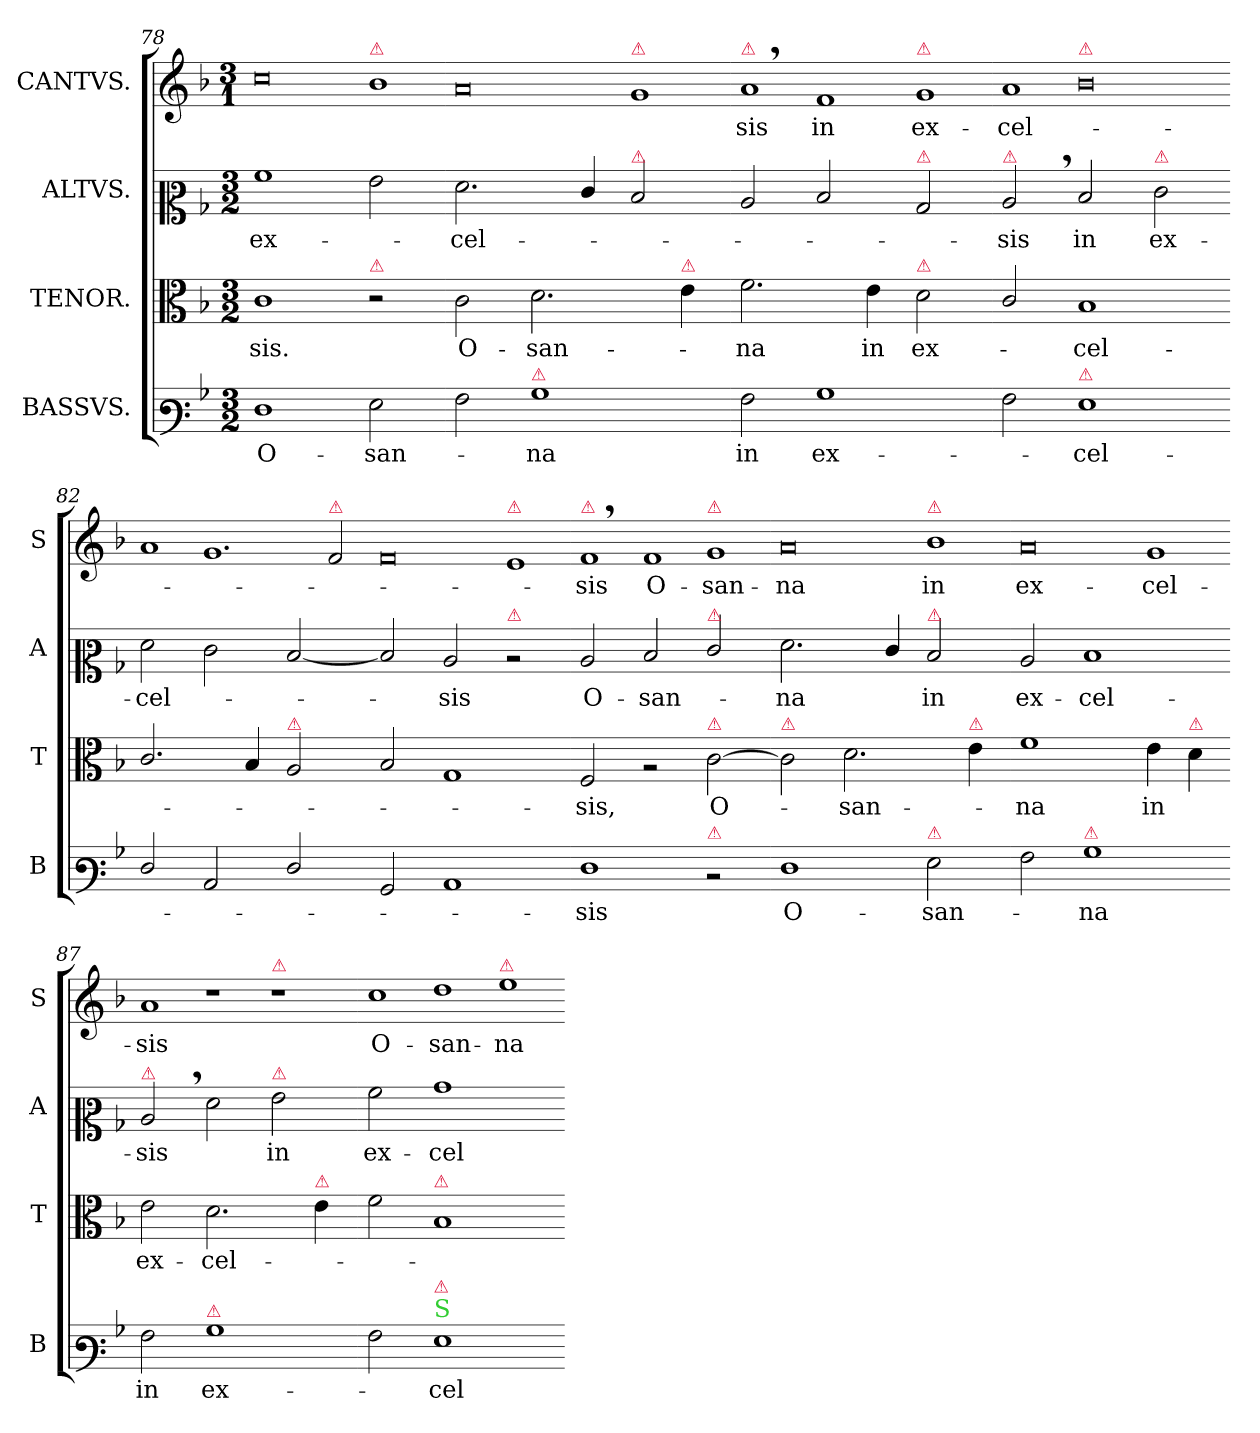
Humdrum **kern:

**kern	**text	**kern	**text	**kern	**text	**kern	**text
*part4	*part4	*part3	*part3	*part2	*part2	*part1	*part1
*staff4	*staff4	*staff3	*staff3	*staff2	*staff2	*staff1	*staff1
*I"BASSVS.	*	*I"TENOR.	*	*I"ALTVS.	*	*I"CANTVS.	*
*I'B	*	*I'T	*	*I'A	*	*I'S	*
*clefF3	*	*clefC3	*	*clefC2	*	*clefG2	*
*k[b-]	*	*k[b-]	*	*k[b-]	*	*k[b-]	*
*M3/2	*	*M3/2	*	*M3/2	*	*M3/1	*
=78	=78	=78	=78	=78	=78	=78	=78
!	!	!	!	!	!	!LO:N:vis=0	!
1F	O-	1c	-sis.	1a	ex-	1cc	.
!	!	!	!	!	!	!LO:TX:a:color=crimson:t=⚠	!
!	!	!LO:TX:a:color=crimson:t=⚠	!	!	!	!	!
!	!	!	!	!	!	!LO:N:vis=1	!
2G\	-san-	2r	.	2g\	.	2b-\	.
=79-	=79-	=79-	=79-	=79-	=79-	=79-	=79-
!	!	!	!	!	!	!LO:N:vis=0	!
2A\	.	2c\	O-	2.f\	-cel-	1a	.
!LO:TX:a:color=crimson:t=⚠	!	!	!	!	!	!	!
1B-	-na	2.d\	-san-	.	.	.	.
.	.	.	.	4e/	.	.	.
!	!	!	!	!	!	!LO:TX:a:color=crimson:t=⚠	!
!	!	!	!	!LO:TX:a:color=crimson:t=⚠	!	!	!
!	!	!	!	!	!	!LO:N:vis=1	!
.	.	.	.	2d/	.	2g/	.
!	!	!LO:TX:a:color=crimson:t=⚠	!	!	!	!	!
.	.	4e\	.	.	.	.	.
=80-	=80-	=80-	=80-	=80-	=80-	=80-	=80-
!	!	!	!	!	!	!LO:TX:a:color=crimson:t=⚠	!
!	!	!	!	!	!	!LO:N:vis=1	!
2A\	in	2.f\	-na	2c/	.	2a,</	-sis
!	!	!	!	!	!	!LO:N:vis=1	!
1B-	ex-	.	.	2d/	.	2f/	in
.	.	4e\	in	.	.	.	.
!	!	!	!	!	!	!LO:TX:a:color=crimson:t=⚠	!
!	!	!	!	!LO:TX:a:color=crimson:t=⚠	!	!	!
!	!	!LO:TX:a:color=crimson:t=⚠	!	!	!	!	!
!	!	!	!	!	!	!LO:N:vis=1	!
.	.	2d\	ex-	2B-/	.	2g/	ex-
=81-	=81-	=81-	=81-	=81-	=81-	=81-	=81-
!	!	!	!	!LO:TX:a:color=crimson:t=⚠	!	!	!
!	!	!	!	!	!	!LO:N:vis=1	!
2A\	.	2c/	.	2c,</	-sis	2a/	-cel-
!	!	!	!	!	!	!LO:TX:a:color=crimson:t=⚠	!
!LO:TX:a:color=crimson:t=⚠	!	!	!	!	!	!	!
!	!	!	!	!	!	!LO:N:vis=0	!
1G	-cel-	1B-	-cel-	2d/	in	1b-	.
!	!	!	!	!LO:TX:a:color=crimson:t=⚠	!	!	!
.	.	.	.	2e\	ex-	.	.
=82-	=82-	=82-	=82-	=82-	=82-	=82-	=82-
!	!	!	!	!	!	!LO:N:vis=1	!
2F/	.	2.c/	.	2f\	-cel-	2a/	.
!	!	!	!	!	!	!LO:N:vis=1.	!
2C/	.	.	.	2e\	.	2.g/	.
.	.	4B-/	.	.	.	.	.
!	!	!LO:TX:a:color=crimson:t=⚠	!	!	!	!	!
2F/	.	2A/	.	[2d/	.	.	.
!	!	!	!	!	!	!LO:TX:a:color=crimson:t=⚠	!
!	!	!	!	!	!	!LO:N:vis=2	!
.	.	.	.	.	.	4f/	.
=83-	=83-	=83-	=83-	=83-	=83-	=83-	=83-
!	!	!	!	!	!	!LO:N:vis=0	!
2BB-/	.	2B-/	.	2d/]	.	1f	.
1C	.	1G	.	2c/	-sis	.	.
!	!	!	!	!	!	!LO:TX:a:color=crimson:t=⚠	!
!	!	!	!	!LO:TX:a:color=crimson:t=⚠	!	!	!
!	!	!	!	!	!	!LO:N:vis=1	!
.	.	.	.	2rc	.	2e/	.
=84-	=84-	=84-	=84-	=84-	=84-	=84-	=84-
!	!	!	!	!	!	!LO:TX:a:color=crimson:t=⚠	!
!	!	!	!	!	!	!LO:N:vis=1	!
1F	-sis	2F/	-sis,	2c/	O-	2f,</	-sis
!	!	!	!	!	!	!LO:N:vis=1	!LO:LY:i
.	.	2rA	.	2d/	-san-	2f/	O-
!	!	!	!	!	!	!LO:TX:a:color=crimson:t=⚠	!
!	!	!	!	!LO:TX:a:color=crimson:t=⚠	!	!	!
!	!	!LO:TX:a:color=crimson:t=⚠	!	!	!	!	!
!LO:TX:a:color=crimson:t=⚠	!	!	!	!	!	!	!
!	!	!	!	!	!	!LO:N:vis=1	!LO:LY:i
2rD	.	[2c\	O-	2e/	.	2g/	-san-
=85-	=85-	=85-	=85-	=85-	=85-	=85-	=85-
!	!	!LO:TX:a:color=crimson:t=⚠	!	!	!	!	!
!	!	!	!	!	!	!LO:N:vis=0	!LO:LY:i
1F	O-	2c]	.	2.f\	-na	1a	-na
.	.	2.d\	-san-	.	.	.	.
.	.	.	.	4e/	.	.	.
!	!	!	!	!	!	!LO:TX:a:color=crimson:t=⚠	!
!	!	!	!	!LO:TX:a:color=crimson:t=⚠	!	!	!
!LO:TX:a:color=crimson:t=⚠	!	!	!	!	!	!	!
!	!	!	!	!	!	!LO:N:vis=1	!LO:LY:i
2G\	-san-	.	.	2d/	in	2b-\	in
!	!	!LO:TX:a:color=crimson:t=⚠	!	!	!	!	!
.	.	4e\	.	.	.	.	.
=86-	=86-	=86-	=86-	=86-	=86-	=86-	=86-
!	!	!	!	!	!	!LO:N:vis=0	!LO:LY:i
2A\	.	1f	-na	2c/	ex-	1a	ex-
!LO:TX:a:color=crimson:t=⚠	!	!	!	!	!	!	!
1B-	-na	.	.	1d	-cel-	.	.
!	!	!	!	!	!	!LO:N:vis=1	!LO:LY:i
.	.	4e\	in	.	.	2g/	-cel-
!	!	!LO:TX:a:color=crimson:t=⚠	!	!	!	!	!
.	.	4d\	.	.	.	.	.
=87-	=87-	=87-	=87-	=87-	=87-	=87-	=87-
!	!	!	!	!LO:TX:a:color=crimson:t=⚠	!	!	!
!	!	!	!	!	!	!LO:N:vis=1	!LO:LY:i
2A\	in	2e\	ex-	2c,</	-sis	2a/	-sis
!LO:TX:a:color=crimson:t=⚠	!	!	!	!	!	!	!
!	!	!	!	!	!	!LO:N:vis=1	!
1B-	ex-	2.d\	-cel-	2f\	.	2r	.
!	!	!	!	!	!	!LO:TX:a:color=crimson:t=⚠	!
!	!	!	!	!LO:TX:a:color=crimson:t=⚠	!	!	!
!	!	!	!	!	!	!LO:N:vis=1	!
.	.	.	.	2g\	in	2r	.
!	!	!LO:TX:a:color=crimson:t=⚠	!	!	!	!	!
.	.	4e\	.	.	.	.	.
=88-	=88-	=88-	=88-	=88-	=88-	=88-	=88-
!	!	!	!	!	!	!LO:N:vis=1	!
2A\	.	2f\	.	2a\	ex-	2cc\	O-
!	!	!LO:TX:a:color=crimson:t=⚠	!	!	!	!	!
!LO:TX:a:color=limegreen:t=S	!	!	!	!	!	!	!
!LO:TX:a:color=crimson:t=⚠	!	!	!	!	!	!	!
!	!	!	!	!	!	!LO:N:vis=1	!
1G	-cel-	1B-	.	1b-	-cel-	2dd\	-san-
!	!	!	!	!	!	!LO:TX:a:color=crimson:t=⚠	!
!	!	!	!	!	!	!LO:N:vis=1	!
.	.	.	.	.	.	2ee\	-na
=-	=-	=-	=-	=-	=-	=-	=-
*-	*-	*-	*-	*-	*-	*-	*-
